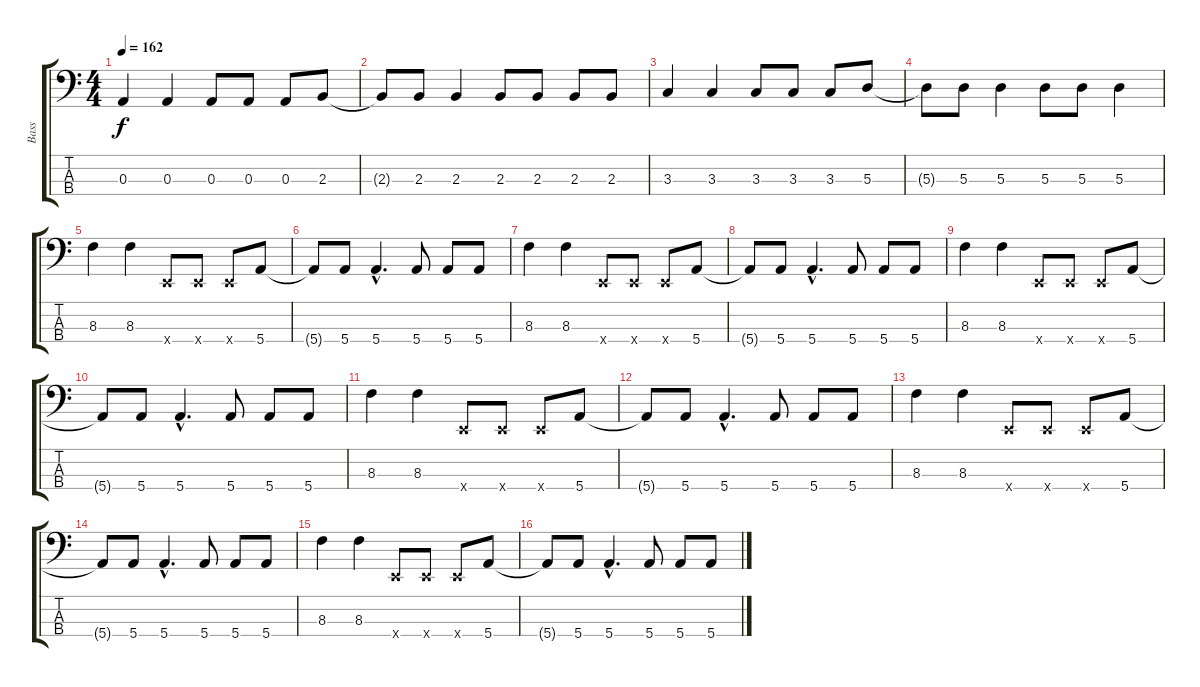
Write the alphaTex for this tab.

\track ("Bass" "Bass") {instrument electricbassfinger}
\staff {score tabs}
\tuning (G2 D2 A1 E1) {hide}
\ts (4 4)
\tempo 162
\clef f4
\ks c
0.3.4{dy f} 0.3.4 0.3.8 0.3.8 0.3.8 2.3.8 |
2.3{t}.8 2.3.8 2.3.4 2.3.8 2.3.8 2.3.8 2.3.8 |
3.3.4 3.3.4 3.3.8 3.3.8 3.3.8 5.3.8 |
5.3{t}.8 5.3.8 5.3.4 5.3.8 5.3.8 5.3.4 |
8.3.4 8.3.4 0.4{x}.8 0.4{x}.8 0.4{x}.8 5.4.8 |
5.4{t}.8 5.4.8 5.4{hac}.4{d} 5.4.8 5.4.8 5.4.8 |
8.3.4 8.3.4 0.4{x}.8 0.4{x}.8 0.4{x}.8 5.4.8 |
5.4{t}.8 5.4.8 5.4{hac}.4{d} 5.4.8 5.4.8 5.4.8 |
8.3.4 8.3.4 0.4{x}.8 0.4{x}.8 0.4{x}.8 5.4.8 |
5.4{t}.8 5.4.8 5.4{hac}.4{d} 5.4.8 5.4.8 5.4.8 |
8.3.4 8.3.4 0.4{x}.8 0.4{x}.8 0.4{x}.8 5.4.8 |
5.4{t}.8 5.4.8 5.4{hac}.4{d} 5.4.8 5.4.8 5.4.8 |
8.3.4 8.3.4 0.4{x}.8 0.4{x}.8 0.4{x}.8 5.4.8 |
5.4{t}.8 5.4.8 5.4{hac}.4{d} 5.4.8 5.4.8 5.4.8 |
8.3.4 8.3.4 0.4{x}.8 0.4{x}.8 0.4{x}.8 5.4.8 |
5.4{t}.8 5.4.8 5.4{hac}.4{d} 5.4.8 5.4.8 5.4.8
